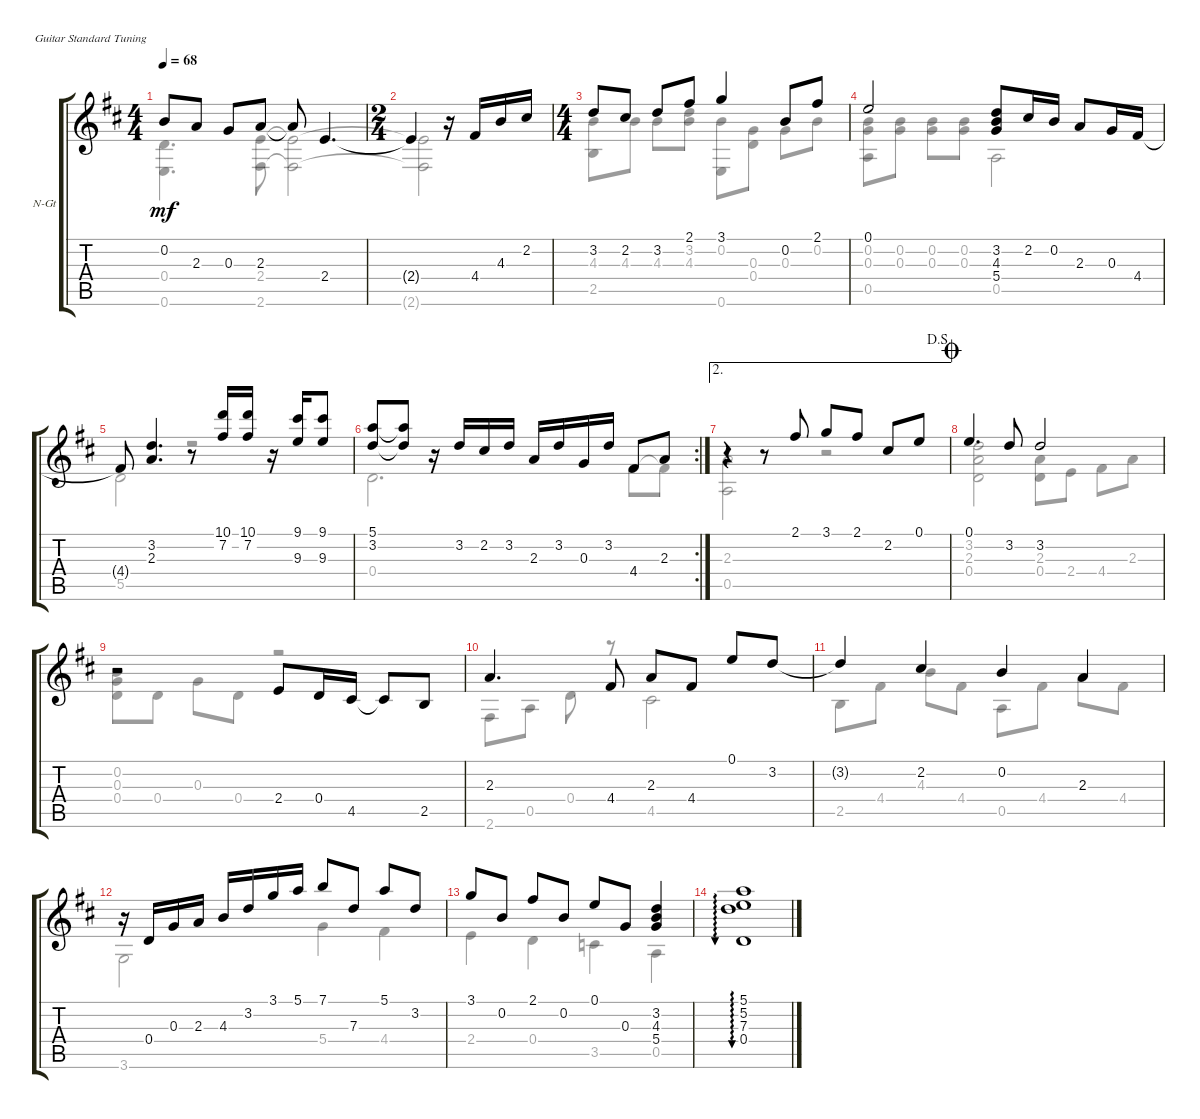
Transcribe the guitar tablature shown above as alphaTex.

\defaultSystemsLayout 4
\bracketExtendMode groupsimilarinstruments
\firstSystemTrackNameOrientation horizontal
\otherSystemsTrackNameOrientation horizontal
\track ("Nylon Guitar" "N-Gt") {instrument acousticguitarnylon}
\staff {score tabs}
\tuning (E4 B3 G3 D3 A2 E2)
\voice
\ts (4 4)
\tempo 68
\clef g2
\ks d
0.2.8{dy mf} 2.3.8 0.3.8 2.3.8 2.3{t}.8 2.4.4{d} |
\ts (2 4)
2.4{t}.4 r.16 4.4.16 4.3.16 2.2.16 |
\ts (4 4)
3.2.8 2.2.8 3.2.8 2.1.8 3.1.4 0.2.8 2.1.8 |
0.1.2 (3.2 4.3 5.4).8 2.2.16 0.2.16 2.3.8 0.3.16 4.4.16 |
4.4{t}.8 (3.2 2.3).4{d} r.8 (10.1 7.2).16 (10.1 7.2).16 r.16 (9.1 9.3).16 (9.1 9.3).8 |
\rc 2
(5.1 3.2).8 (5.1{t} 3.2{t}).8 r.16 3.2.16 2.2.16 3.2.16 2.3.16 3.2.16 0.3.16 3.2.16 4.4.8 2.3.8 |
\ae 2
\jump dalsegno
r.4 r.8 2.1.8 3.1.8 2.1.8 2.2.8 0.1.8 |
\jump coda
0.1.4{d} 3.2.8 3.2.2 |
r.2 2.4.8 0.4.16 4.5.16 4.5{t}.8 2.5.8 |
2.3.4{d} 4.4.8 2.3.8 4.4.8 0.1.8 3.2.8 |
3.2{t}.4 2.2.4 0.2.4 2.3.4 |
r.16 0.4.16 0.3.16 2.3.16 4.3.16 3.2.16 3.1.16 5.1.16 7.1.8 7.3.8 5.1.8 3.2.8 |
3.1.8 0.2.8 2.1.8 0.2.8 0.1.8 0.3.8 (3.2 4.3 5.4).4 |
(5.1 5.2 7.3 0.4).1{au 0}
\voice
\clef g2
\ottava regular
\simile none
\ks d
(0.4 0.6).4{d dy mf} (2.4 2.6).8 (2.6{t} 2.4{t}).2 |
(2.4{t} 2.6{t}).2 |
(2.5 4.3).8 4.3.8 4.3.8 (3.2 4.3).8 (0.6 0.2).8 (0.3 0.4).8 0.3.8 0.2.8 |
(0.2 0.3 0.5).8 (0.2 0.3).8 (0.2 0.3).8 (0.2 0.3).8 0.5.2 |
5.5.2 r.2 |
0.4.2{d} 4.4.8 4.4{t}.8 |
(2.3 0.5).2 r.2 |
(3.2 2.3 0.4).2 (2.3 0.4).8 2.4.8 4.4.8 2.3.8 |
(0.3 0.4 0.2).8 0.4.8 0.3.8 0.4.8 r.2 |
2.6.8 0.5.8 0.4.8 r.8 4.5.2 |
2.5.8 4.4.8 4.3.8 4.4.8 0.5.8 4.4.8 2.3.8 4.4.8 |
3.6.2 5.4.4 4.4.4 |
2.4.4 0.4.4 3.5.4 0.5.4 |
